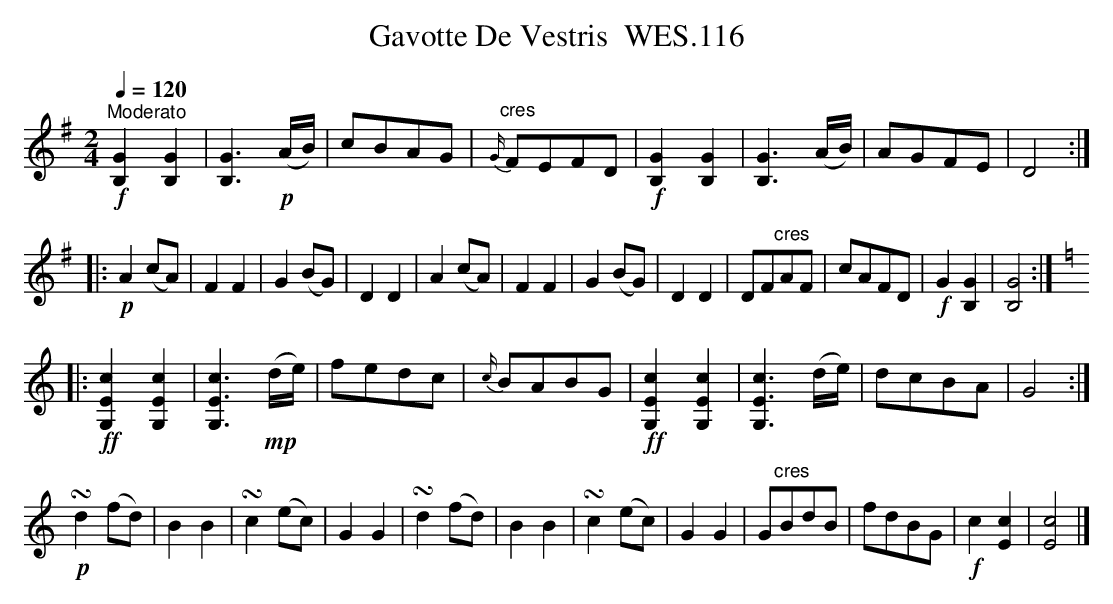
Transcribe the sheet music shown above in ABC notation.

X:1
T:Gavotte De Vestris  WES.116
M:2/4
L:1/8
Q:1/4=120
K:G
"^Moderato"!f![G2B,2][G2B,2]|[G3B,3]!p!(A/B/)|cBAG|"cres"{G/}FEFD|\
!f![G2B,2][G2B,2]|[G3B,3](A/B/)|AGFE|D4:|
|:!p!A2(cA)|F2F2|G2(BG)|D2D2|A2(cA)|F2F2|G2(BG)|\
D2D2|DF"^cres"AF|cAFD|!f!G2[G2B,2]|[G4B,4]:|
K:C
|:!ff![c2E2G,2][c2E2G,2]|[c3E3G,3]!mp!(d/e/)|fedc|\
{c/}BABG|!ff![c2E2G,2][c2E2G,2]|[c3E3G,3](d/e/)|dcBA|G4:|
!p!!turn!d2 (fd)|B2B2|!turn!c2 (ec)|\
G2G2|!turn!d2(fd)|B2B2|!turn!c2(ec)|G2G2|G"^cres"BdB|fdBG|!f!c2[c2E2]|[c4E4]|]
